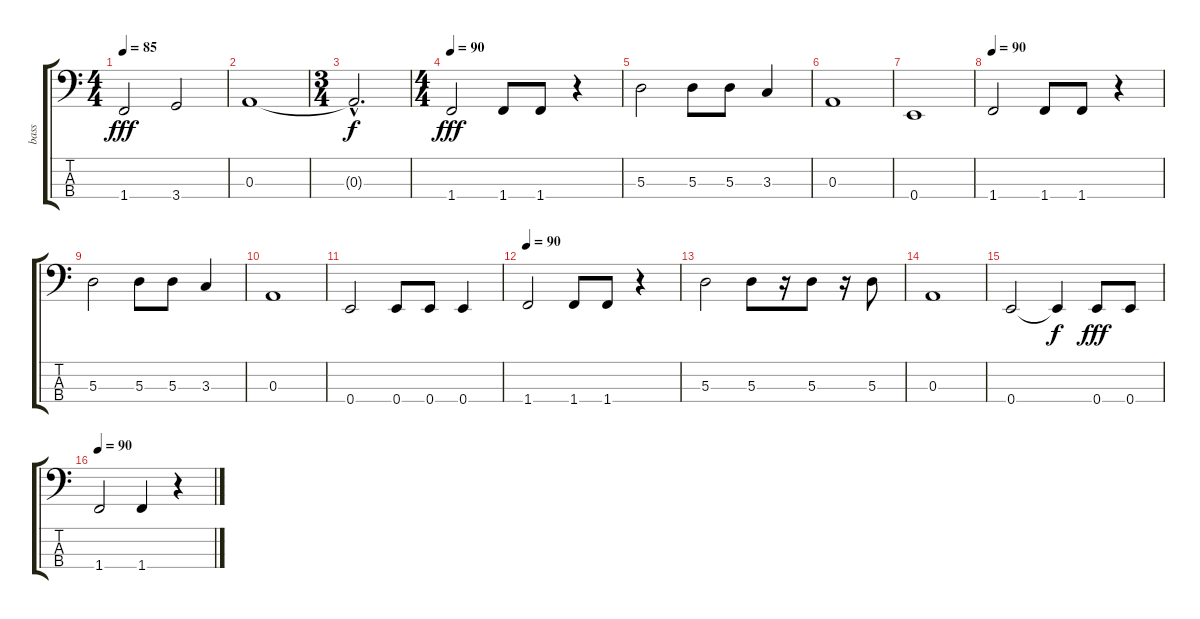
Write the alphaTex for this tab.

\track ("bass" "bass") {instrument electricbassfinger}
\staff {score tabs}
\tuning (G2 D2 A1 E1) {hide}
\ts (4 4)
\tempo 85
\clef f4
\ks c
1.4.2{dy fff} 3.4.2 |
0.3.1 |
\ts (3 4)
0.3{hac t}.2{d dy f} |
\ts (4 4)
\tempo 90
1.4.2{dy fff} 1.4.8 1.4.8 r.4 |
5.3.2 5.3.8 5.3.8 3.3.4 |
0.3.1 |
0.4.1 |
\tempo 90
1.4.2 1.4.8 1.4.8 r.4 |
5.3.2 5.3.8 5.3.8 3.3.4 |
0.3.1 |
0.4.2 0.4.8 0.4.8 0.4.4 |
\tempo 90
1.4.2 1.4.8 1.4.8 r.4 |
5.3.2 5.3.8 r.16 5.3.8 r.16 5.3.8 |
0.3.1 |
0.4.2 0.4{t}.4{dy f} 0.4.8{dy fff} 0.4.8 |
\tempo 90
1.4.2 1.4.4 r.4
